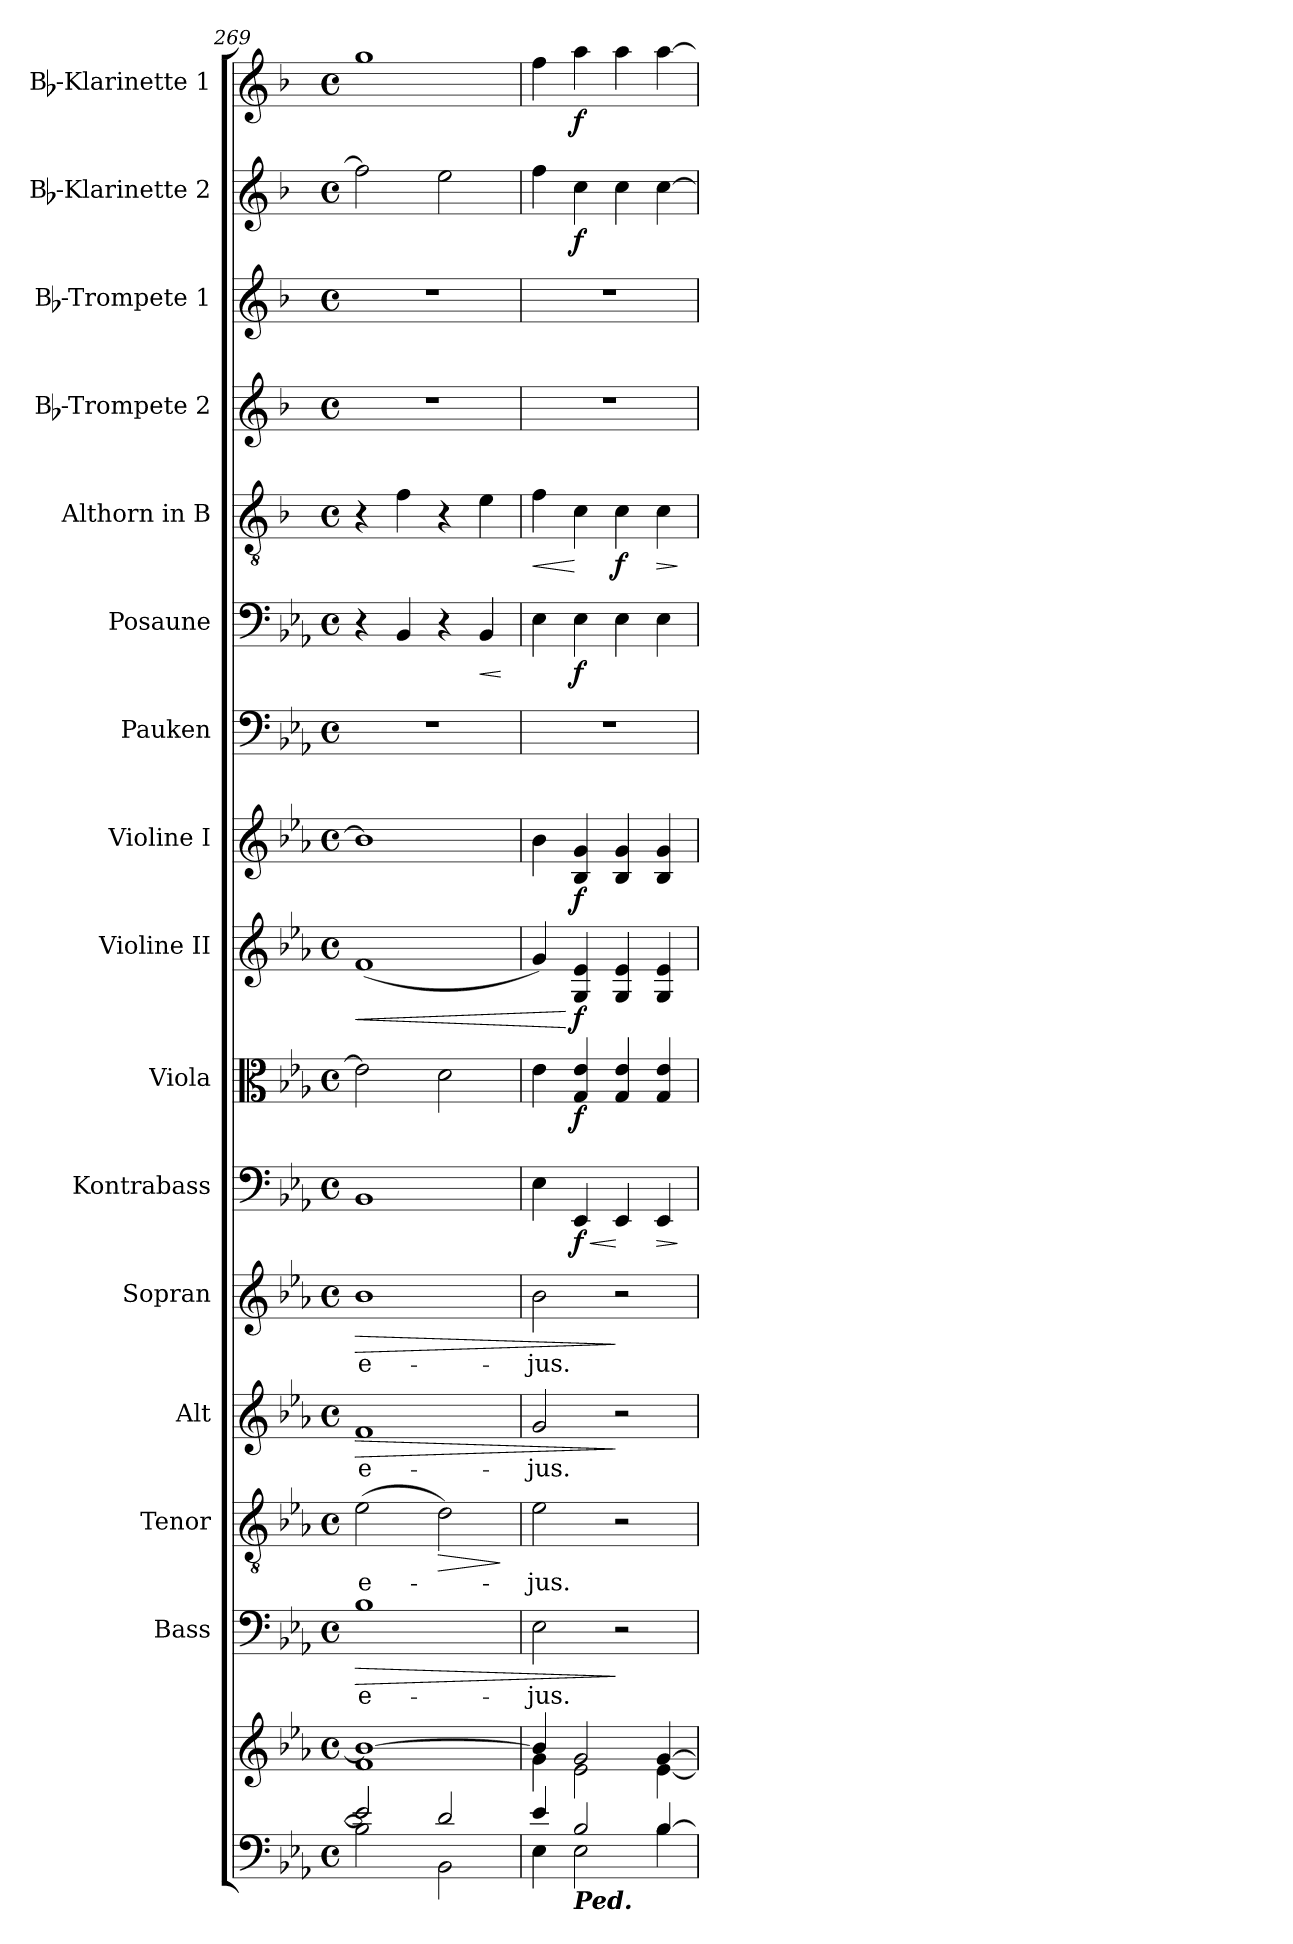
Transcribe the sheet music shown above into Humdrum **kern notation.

**kern	**kern	**kern	**text	**dynam	**kern	**text	**dynam	**kern	**text	**dynam	**kern	**text	**dynam	**kern	**dynam	**kern	**dynam	**kern	**dynam	**kern	**dynam	**kern	**kern	**dynam	**kern	**dynam	**kern	**kern	**kern	**dynam	**kern	**dynam
*part16	*part16	*part15	*part15	*part15	*part14	*part14	*part14	*part13	*part13	*part13	*part12	*part12	*part12	*part11	*part11	*part10	*part10	*part9	*part9	*part8	*part8	*part7	*part6	*part6	*part5	*part5	*part4	*part3	*part2	*part2	*part1	*part1
*staff17	*staff16	*staff15	*staff15	*staff15	*staff14	*staff14	*staff14	*staff13	*staff13	*staff13	*staff12	*staff12	*staff12	*staff11	*staff11	*staff10	*staff10	*staff9	*staff9	*staff8	*staff8	*staff7	*staff6	*staff6	*staff5	*staff5	*staff4	*staff3	*staff2	*staff2	*staff1	*staff1
*	*	*I"Bass	*	*	*I"Tenor	*	*	*I"Alt	*	*	*I"Sopran	*	*	*I"Kontrabass	*	*I"Viola	*	*I"Violine II	*	*I"Violine I	*	*I"Pauken	*I"Posaune	*	*I"Althorn in B	*	*I"Bb-Trompete 2	*I"Bb-Trompete 1	*I"Bb-Klarinette 2	*	*I"Bb-Klarinette 1	*
*	*	*I'B.	*	*	*I'T.	*	*	*I'A.	*	*	*I'S.	*	*	*I'Kb.	*	*I'Vla.	*	*I'Vl. II	*	*I'Vl. I	*	*I'Pk.	*I'Pos.	*	*	*	*I'Bb Trp. 2	*I'Bb Trp. 1	*I'Bb Kl. 2	*	*I'Bb Kl. 1	*
*clefF4	*clefG2	*clefF4	*	*	*clefGv2	*	*	*clefG2	*	*	*clefG2	*	*	*clefF4	*	*clefC3	*	*clefG2	*	*clefG2	*	*clefF4	*clefF4	*	*clefGv2	*	*clefG2	*clefG2	*clefG2	*	*clefG2	*
*	*	*	*	*	*	*	*	*	*	*	*	*	*	*ITrd7c12	*	*	*	*	*	*	*	*	*	*	*ITrd1c2	*	*ITrd1c2	*ITrd1c2	*ITrd1c2	*	*ITrd1c2	*
*k[b-e-a-]	*k[b-e-a-]	*k[b-e-a-]	*	*	*k[b-e-a-]	*	*	*k[b-e-a-]	*	*	*k[b-e-a-]	*	*	*k[b-e-a-]	*	*k[b-e-a-]	*	*k[b-e-a-]	*	*k[b-e-a-]	*	*k[b-e-a-]	*k[b-e-a-]	*	*k[b-e-a-]	*	*k[b-e-a-]	*k[b-e-a-]	*k[b-e-a-]	*	*k[b-e-a-]	*
*E-:	*E-:	*E-:	*	*	*E-:	*	*	*E-:	*	*	*E-:	*	*	*E-:	*	*E-:	*	*E-:	*	*E-:	*	*E-:	*E-:	*	*E-:	*	*E-:	*E-:	*E-:	*	*E-:	*
*M4/4	*M4/4	*M4/4	*	*	*M4/4	*	*	*M4/4	*	*	*M4/4	*	*	*M4/4	*	*M4/4	*	*M4/4	*	*M4/4	*	*M4/4	*M4/4	*	*M4/4	*	*M4/4	*M4/4	*M4/4	*	*M4/4	*
*met(c)	*met(c)	*met(c)	*	*	*met(c)	*	*	*met(c)	*	*	*met(c)	*	*	*met(c)	*	*met(c)	*	*met(c)	*	*met(c)	*	*met(c)	*met(c)	*	*met(c)	*	*met(c)	*met(c)	*met(c)	*	*met(c)	*
=269	=269	=269	=269	=269	=269	=269	=269	=269	=269	=269	=269	=269	=269	=269	=269	=269	=269	=269	=269	=269	=269	=269	=269	=269	=269	=269	=269	=269	=269	=269	=269	=269
*^	*^	*	*	*	*	*	*	*	*	*	*	*	*	*	*	*	*	*	*	*	*	*	*	*	*	*	*	*	*	*	*	*
!	!	!	!	!	!LO:LY:b	!LO:HP:b	!	!LO:LY:b	!	!	!LO:LY:b	!LO:HP:b	!	!LO:LY:b	!LO:HP:b	!	!	!	!	!	!LO:HP:b	!	!	!	!	!	!	!	!	!	!	!	!	!
2e-/]	2B-\]	1b-_	1f	1B-	e-	>	(>2e-\	e-	.	1f	e-	>	1b-	e-	>	1BBB-	.	2e-\]	.	(<1f	<	1b-]	.	1r	4r	.	4r	.	1r	1r	2ee-\]	.	1ff	.
.	.	.	.	.	.	.	.	.	.	.	.	.	.	.	.	.	.	.	.	.	.	.	.	.	4BB-/	.	4e-\	.	.	.	.	.	.	.
!	!	!	!	!	!	!	!	!	!LO:HP:b	!	!	!	!	!	!	!	!	!	!	!	!	!	!	!	!	!	!	!	!	!	!	!	!	!
2d/	2BB-\	.	.	.	.	.	2d\)	.	>	.	.	.	.	.	.	.	.	2d\	.	.	.	.	.	.	4r	.	4r	.	.	.	2dd\	.	.	.
!	!	!	!	!	!	!	!	!	!	!	!	!	!	!	!	!	!	!	!	!	!	!	!	!	!	!LO:HP:b	!	!	!	!	!	!	!	!
.	.	.	.	.	.	.	.	.	.	.	.	.	.	.	.	.	.	.	.	.	.	.	.	.	4BB-/	<	4d\	.	.	.	.	.	.	.
*v	*v	*	*	*	*	*	*	*	*	*	*	*	*	*	*	*	*	*	*	*	*	*	*	*	*	*	*	*	*	*	*	*	*	*
*	*v	*v	*	*	*	*	*	*	*	*	*	*	*	*	*	*	*	*	*	*	*	*	*	*	*	*	*	*	*	*	*	*	*
.	.	.	.	.	.	.	]	.	.	.	.	.	.	.	.	.	.	.	.	.	.	.	.	[	.	.	.	.	.	.	.	.
=270	=270	=270	=270	=270	=270	=270	=270	=270	=270	=270	=270	=270	=270	=270	=270	=270	=270	=270	=270	=270	=270	=270	=270	=270	=270	=270	=270	=270	=270	=270	=270	=270
*^	*^	*	*	*	*	*	*	*	*	*	*	*	*	*	*	*	*	*	*	*	*	*	*	*	*	*	*	*	*	*	*	*
!	!	!	!	!	!LO:LY:b	!	!	!LO:LY:b	!	!	!LO:LY:b	!	!	!LO:LY:b	!	!	!	!	!	!	!	!	!	!	!	!	!	!LO:HP:b	!	!	!	!	!	!
4e-/	4E-\	4b-/]	4g\	2E-\	-jus.	.	2e-\	-jus.	.	2g/	-jus.	.	2b-\	-jus.	.	4EE-\	.	4e-\	.	4g/)	.	4b-\	.	1r	4E-\	.	4e-\	<	1r	1r	4ee-\	.	4ee-\	.
!LO:TX:b:Bi:t=Ped.	!	!	!	!	!	!	!	!	!	!	!	!	!	!	!	!	!	!	!	!	!	!	!	!	!	!	!	!	!	!	!	!	!	!
!	!	!	!	!	!	!	!	!	!	!	!	!	!	!	!	!	!LO:HP:b	!	!	!	!	!	!	!	!	!	!	!	!	!	!	!	!	!
!	!	!	!	!	!	!	!	!	!	!	!	!	!	!	!	!	!LO:DY:n=1:b	!	!LO:DY:b	!	!LO:DY:n=1:b	!	!LO:DY:b	!	!	!LO:DY:b	!	!	!	!	!	!LO:DY:b	!	!LO:DY:b
2B-/	2E-\	2g/	2e-\	.	.	.	.	.	.	.	.	.	.	.	.	4EEE-/	< f	4G/ 4e-/	f	4G/ 4e-/	[ f	4B-/ 4g/	f	.	4E-\	f	4B-\	[	.	.	4b-\	f	4gg\	f
!	!	!	!	!	!	!	!	!	!	!	!	!	!	!	!	!	!	!	!	!	!	!	!	!	!	!	!	!LO:DY:b	!	!	!	!	!	!
.	.	.	.	2r	.	]	2r	.	.	2r	.	]	2r	.	]	4EEE-/	[	4G/ 4e-/	.	4G/ 4e-/	.	4B-/ 4g/	.	.	4E-\	.	4B-\	f	.	.	4b-\	.	4gg\	.
!	!	!	!	!	!	!	!	!	!	!	!	!	!	!	!	!	!LO:HP:b	!	!	!	!	!	!	!	!	!	!	!LO:HP:b	!	!	!	!	!	!
[>4B-/	4B-\	[>4g/	[<4e-\	.	.	.	.	.	.	.	.	.	.	.	.	4EEE-/	>	4G/ 4e-/	.	4G/ 4e-/	.	4B-/ 4g/	.	.	4E-\	.	4B-\	>	.	.	[4b-\	.	[4gg\	.
*v	*v	*	*	*	*	*	*	*	*	*	*	*	*	*	*	*	*	*	*	*	*	*	*	*	*	*	*	*	*	*	*	*	*	*
*	*v	*v	*	*	*	*	*	*	*	*	*	*	*	*	*	*	*	*	*	*	*	*	*	*	*	*	*	*	*	*	*	*	*
.	.	.	.	.	.	.	.	.	.	.	.	.	.	.	]	.	.	.	.	.	.	.	.	.	.	]	.	.	.	.	.	.
=	=	=	=	=	=	=	=	=	=	=	=	=	=	=	=	=	=	=	=	=	=	=	=	=	=	=	=	=	=	=	=	=
*-	*-	*-	*-	*-	*-	*-	*-	*-	*-	*-	*-	*-	*-	*-	*-	*-	*-	*-	*-	*-	*-	*-	*-	*-	*-	*-	*-	*-	*-	*-	*-	*-
